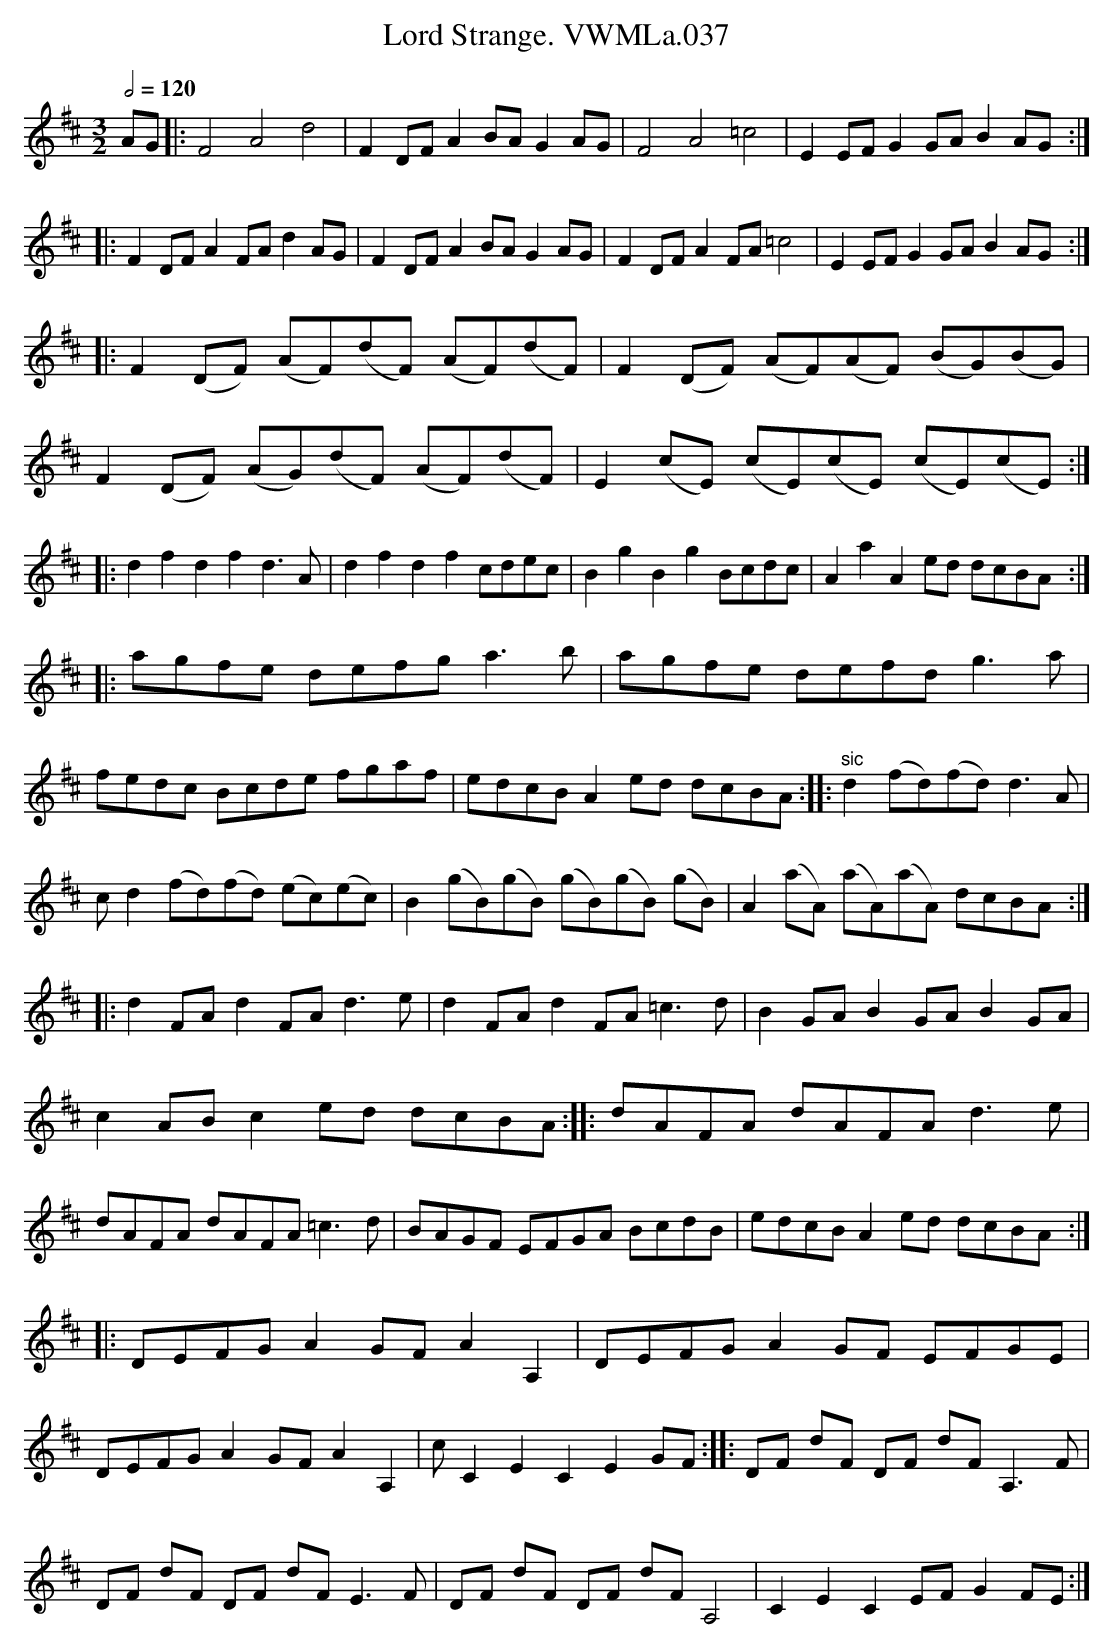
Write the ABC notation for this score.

X:1
T:Lord Strange. VWMLa.037
M:3/2
L:1/8
Q:1/2=120
K:D
AG|:F4A4d4|F2DFA2BAG2AG|F4A4=c4|E2EFG2GAB2AG:|\
|:F2DFA2FAd2AG|F2DFA2BAG2AG|F2DFA2FA=c4|E2EFG2GAB2AG:|
|:F2(DF) (AF)(dF) (AF)(dF)|F2(DF) (AF)(AF) (BG)(BG)|\
F2(DF) (AG)(dF) (AF)(dF) |E2(cE) (cE)(cE) (cE)(cE):|\
|:d2f2d2f2d3A|d2f2d2f2cdec|B2g2B2g2Bcdc|A2a2A2ed dcBA:|
|:agfe defga3b|agfe defdg3a|fedc Bcde fgaf|edcBA2ed dcBA:|\
|:"^sic"d2(fd)(fd)d3A|” icd2(fd)(fd) (ec)(ec)|\
B2(gB)(gB) (gB)(gB) (gB)|A2(aA) (aA)(aA) dcBA:|
|:d2FAd2FAd3e|d2FAd2FA=c3d|B2GAB2GAB2GA|c2ABc2ed dcBA:|\
|:dAFA dAFAd3e|dAFA dAFA=c3d|BAGF EFGA BcdB|edcBA2ed dcBA:|
|:DEFGA2GFA2A,2|DEFGA2GF EFGE|DEFGA2GFA2A,2|”^sic”C2E2C2E2GF:|\
|:DF dF DF dFA,3F|DF dF DF dFE3F|DF dF DF dFA,4|C2E2C2EFG2FE:|
